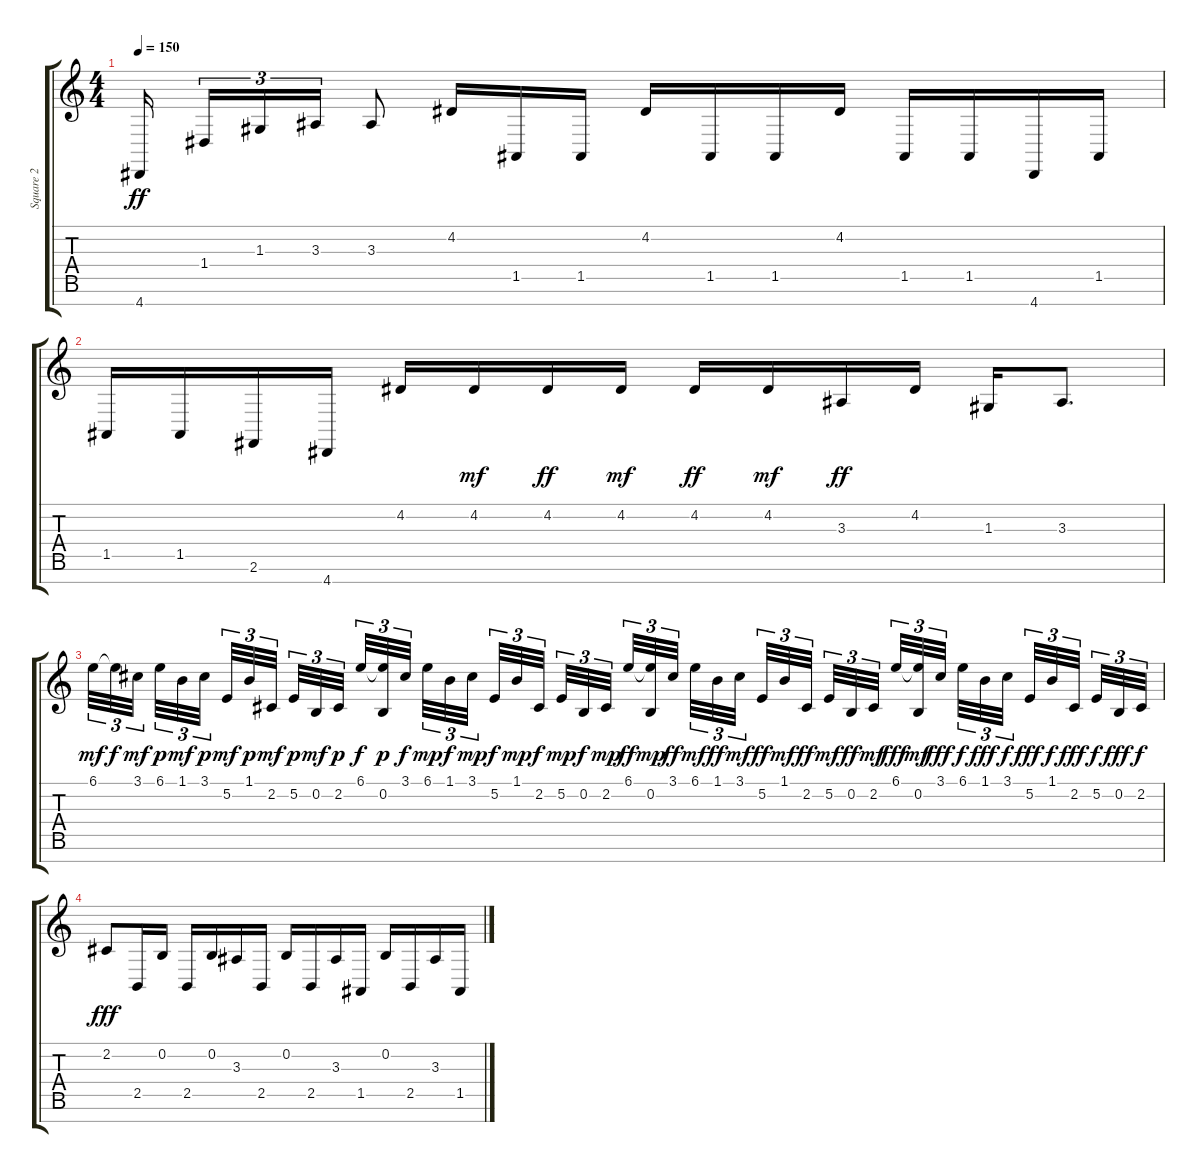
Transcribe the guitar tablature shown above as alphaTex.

\track ("Square 2" "Square 2") {instrument lead1square}
\staff {score tabs}
\tuning (Bb4 B3 G3 D3 A2 E2 B1) {hide}
\ts (4 4)
\tempo 150
\clef g2
\ks c
4.7.16{dy ff beam splitsecondary} 1.4.16{tu (3 2)} 1.3.16{tu (3 2)} 3.3.16{tu (3 2)} 3.3.8 4.2.16 1.5.16 1.5.16 4.2.16 1.5.16 1.5.16 4.2.16 1.5.16 1.5.16 4.7.16 1.5.16 |
1.5.16 1.5.16 2.6.16 4.7.16 4.2.16 4.2.16{dy mf} 4.2.16{dy ff} 4.2.16{dy mf} 4.2.16{dy ff} 4.2.16{dy mf} 3.3.16{dy ff} 4.2.16 1.3.16 3.3.8{d} |
6.1.32{tu (3 2) dy mf} 6.1{t}.32{tu (3 2) dy f} 3.1.32{tu (3 2) dy mf beam splitsecondary} 6.1.32{tu (3 2) dy p} 1.1.32{tu (3 2) dy mf} 3.1.32{tu (3 2) dy p beam splitsecondary} 5.2.32{tu (3 2) dy mf} 1.1.32{tu (3 2) dy p} 2.2.32{tu (3 2) dy mf beam splitsecondary} 5.2.32{tu (3 2) dy p} 0.2.32{tu (3 2) dy mf} 2.2.32{tu (3 2) dy p} 6.1.32{tu (3 2) dy f} (6.1{t} 0.2).32{tu (3 2) dy p} 3.1.32{tu (3 2) dy f beam splitsecondary} 6.1.32{tu (3 2) dy mp} 1.1.32{tu (3 2) dy f} 3.1.32{tu (3 2) dy mp beam splitsecondary} 5.2.32{tu (3 2) dy f} 1.1.32{tu (3 2) dy mp} 2.2.32{tu (3 2) dy f beam splitsecondary} 5.2.32{tu (3 2) dy mp} 0.2.32{tu (3 2) dy f} 2.2.32{tu (3 2) dy mp} 6.1.32{tu (3 2) dy ff} (6.1{t} 0.2).32{tu (3 2) dy mp} 3.1.32{tu (3 2) dy ff beam splitsecondary} 6.1.32{tu (3 2) dy mf} 1.1.32{tu (3 2) dy ff} 3.1.32{tu (3 2) dy mf beam splitsecondary} 5.2.32{tu (3 2) dy ff} 1.1.32{tu (3 2) dy mf} 2.2.32{tu (3 2) dy ff beam splitsecondary} 5.2.32{tu (3 2) dy mf} 0.2.32{tu (3 2) dy ff} 2.2.32{tu (3 2) dy mf} 6.1.32{tu (3 2) dy fff} (6.1{t} 0.2).32{tu (3 2) dy mf} 3.1.32{tu (3 2) dy fff beam splitsecondary} 6.1.32{tu (3 2) dy f} 1.1.32{tu (3 2) dy fff} 3.1.32{tu (3 2) dy f beam splitsecondary} 5.2.32{tu (3 2) dy fff} 1.1.32{tu (3 2) dy f} 2.2.32{tu (3 2) dy fff beam splitsecondary} 5.2.32{tu (3 2) dy f} 0.2.32{tu (3 2) dy fff} 2.2.32{tu (3 2) dy f} |
2.2.8{dy fff} 2.5.16 0.2.16 2.5.16 0.2.16 3.3.16 2.5.16 0.2.16 2.5.16 3.3.16 1.5.16 0.2.16 2.5.16 3.3.16 1.5.16
